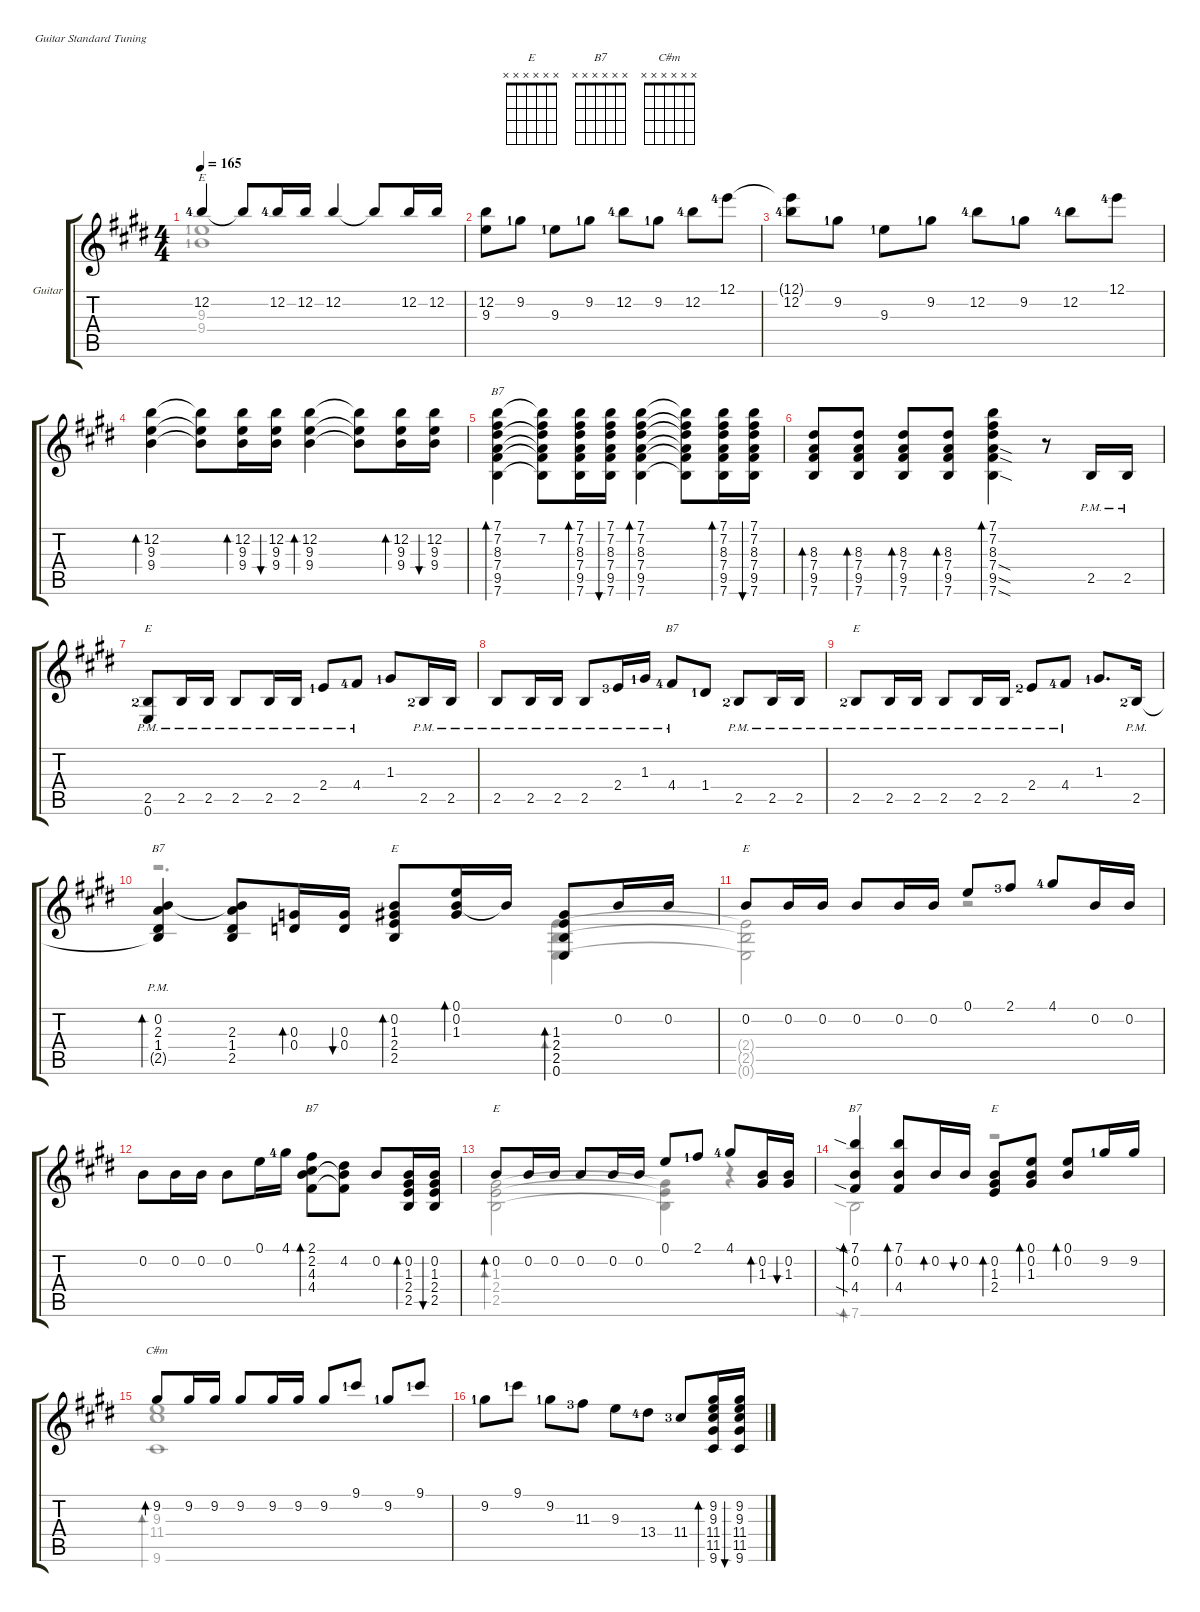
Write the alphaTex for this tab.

\defaultSystemsLayout 4
\hideDynamics
\bracketExtendMode groupsimilarinstruments
\firstSystemTrackNameOrientation horizontal
\otherSystemsTrackNameOrientation horizontal
\track ("Guitar" "Guitar") {instrument acousticguitarsteel}
\staff {score tabs}
\tuning (E4 B3 G3 D3 A2 E2)
\chord ("E" x x x x x x)
\chord ("B7" x x x x x x)
\chord ("C#m" x x x x x x)
\voice
\ts (4 4)
\tempo 165
\clef g2
\scale
1.2169
\ks e
12.2{lf 5 acc forcenatural}.4{ch "E" dy mf instrument acousticguitarsteel} 12.2{t acc forcenatural}.8 12.2{lf 5 acc forcenatural}.16 12.2{acc forcenatural}.16 12.2{acc forcenatural}.4 12.2{t acc forcenatural}.8 12.2{acc forcenatural}.16 12.2{acc forcenatural}.16 |
\scale
0.891551 (9.3{acc forcenatural} 12.2{acc forcenatural}).8 9.2{lf 2 acc #}.8 9.3{lf 2 acc forcenatural}.8 9.2{lf 2 acc #}.8 12.2{lf 5 acc forcenatural}.8 9.2{lf 2 acc #}.8 12.2{lf 5 acc forcenatural}.8 12.1{lf 5 acc forcenatural}.8 |
\scale
0.891551 (12.2{lf 5 acc forcenatural} 12.1{t acc forcenatural}).8 9.2{lf 2 acc #}.8 9.3{lf 2 acc forcenatural}.8 9.2{lf 2 acc #}.8 12.2{lf 5 acc forcenatural}.8 9.2{lf 2 acc #}.8 12.2{lf 5 acc forcenatural}.8 12.1{lf 5 acc forcenatural}.8 |
\scale
1.15637 (12.2{acc forcenatural} 9.3{acc forcenatural} 9.4{acc forcenatural}).4{bd 30} (12.2{t acc forcenatural} 9.4{t acc forcenatural} 9.3{t acc forcenatural}).8 (12.2{acc forcenatural} 9.3{acc forcenatural} 9.4{acc forcenatural}).16{bd 30} (12.2{acc forcenatural} 9.4{acc forcenatural} 9.3{acc forcenatural}).16{bu 30} (12.2{acc forcenatural} 9.3{acc forcenatural} 9.4{acc forcenatural}).4{bd 30} (12.2{t acc forcenatural} 9.4{t acc forcenatural} 9.3{t acc forcenatural}).8 (12.2{acc forcenatural} 9.3{acc forcenatural} 9.4{acc forcenatural}).16{bd 30} (12.2{acc forcenatural} 9.4{acc forcenatural} 9.3{acc forcenatural}).16{bu 30} |
\scale
0.921816 (7.1{acc forcenatural} 7.6{acc forcenatural} 9.5{acc #} 7.4{acc forcenatural} 8.3{acc #} 7.2{acc #}).4{bd 30 ch "B7"} (7.1{t acc forcenatural} 7.2{acc #} 8.3{t acc #} 7.4{t acc forcenatural} 9.5{t acc #} 7.6{t acc forcenatural}).8 (7.1{acc forcenatural} 7.6{acc forcenatural} 9.5{acc #} 7.4{acc forcenatural} 8.3{acc #} 7.2{acc #}).16{bd 30} (7.1{acc forcenatural} 7.2{acc #} 8.3{acc #} 7.4{acc forcenatural} 9.5{acc #} 7.6{acc forcenatural}).16{bu 30} (7.1{acc forcenatural} 7.6{acc forcenatural} 9.5{acc #} 7.4{acc forcenatural} 8.3{acc #} 7.2{acc #}).4{bd 30} (7.1{t acc forcenatural} 7.2{t acc #} 8.3{t acc #} 7.4{t acc forcenatural} 9.5{t acc #} 7.6{t acc forcenatural}).8 (7.1{acc forcenatural} 7.6{acc forcenatural} 9.5{acc #} 7.4{acc forcenatural} 8.3{acc #} 7.2{acc #}).16{bd 30} (7.1{acc forcenatural} 7.2{acc #} 8.3{acc #} 7.4{acc forcenatural} 9.5{acc #} 7.6{acc forcenatural}).16{bu 30} |
\scale
0.921816 (7.6{acc forcenatural} 9.5{acc #} 7.4{acc forcenatural} 8.3{acc #}).8{bd 30} (7.4{acc forcenatural} 9.5{acc #} 7.6{acc forcenatural} 8.3{acc #}).8{bd 30} (7.6{acc forcenatural} 9.5{acc #} 7.4{acc forcenatural} 8.3{acc #}).8{bd 30} (7.4{acc forcenatural} 9.5{acc #} 7.6{acc forcenatural} 8.3{acc #}).8{bd 30} (7.6{sod acc forcenatural} 9.5{sod acc #} 7.4{sod acc forcenatural} 8.3{acc #} 7.2{acc #} 7.1{acc forcenatural}).4{bd 30} r.8 2.5{pm acc forcenatural}.16 2.5{pm acc forcenatural}.16 |
\scale
1.15637 (2.5{pm lf 3 acc forcenatural} 0.6{pm acc forcenatural}).8{ch "E"} 2.5{pm acc forcenatural}.16 2.5{pm acc forcenatural}.16 2.5{pm acc forcenatural}.8 2.5{pm acc forcenatural}.16 2.5{pm acc forcenatural}.16 2.4{pm lf 2 acc forcenatural}.8 4.4{pm lf 5 acc #}.8 1.3{lf 2 acc #}.8 2.5{pm lf 3 acc forcenatural}.16 2.5{pm acc forcenatural}.16 |
\scale
0.921816 2.5{pm acc forcenatural}.8 2.5{pm acc forcenatural}.16 2.5{pm acc forcenatural}.16 2.5{pm acc forcenatural}.8 2.4{pm lf 4 acc forcenatural}.16 1.3{pm lf 2 acc #}.16 4.4{pm lf 5 acc #}.8{ch "B7"} 1.4{lf 2 acc #}.8 2.5{pm lf 3 acc forcenatural}.8 2.5{pm acc forcenatural}.16 2.5{pm acc forcenatural}.16 |
\scale
0.921816 2.5{pm lf 3 acc forcenatural}.8{ch "E"} 2.5{pm acc forcenatural}.16 2.5{pm acc forcenatural}.16 2.5{pm acc forcenatural}.8 2.5{pm acc forcenatural}.16 2.5{pm acc forcenatural}.16 2.4{pm lf 3 acc forcenatural}.8 4.4{pm lf 5 acc #}.8 1.3{lf 2 acc #}.8{d} 2.5{pm lf 3 acc forcenatural}.16 |
\scale
1.15637 (2.5{pm t acc forcenatural} 2.3{acc forcenatural} 0.2{acc forcenatural} 1.4{acc #}).4{bd 30 ch "B7"} (0.2{t acc forcenatural} 2.3{acc forcenatural} 1.4{acc #} 2.5{acc forcenatural}).8 (0.4{acc forcenatural} 0.3{acc forcenatural}).16{bd 30} (0.4{acc forcenatural} 0.3{acc forcenatural}).16{bu 30} (0.2{acc forcenatural} 2.4{acc forcenatural} 2.5{acc forcenatural} 1.3{acc #}).8{bd 30 ch "E"} (0.2{acc forcenatural} 1.3{acc #} 0.1{acc forcenatural}).16{bd 30} 0.2{t acc forcenatural}.16 (2.4{acc forcenatural} 1.3{acc #} 2.5{acc forcenatural} 0.6{acc forcenatural}).8{bd 30} 0.2{acc forcenatural}.16 0.2{acc forcenatural}.16 |
\scale
0.921816 0.2{acc forcenatural}.8{ch "E"} 0.2{acc forcenatural}.16 0.2{acc forcenatural}.16 0.2{acc forcenatural}.8 0.2{acc forcenatural}.16 0.2{acc forcenatural}.16 0.1{acc forcenatural}.8 2.1{lf 4 acc #}.8 4.1{lf 5 acc #}.8 0.2{acc forcenatural}.16 0.2{acc forcenatural}.16 |
\scale
0.921816 0.2{acc forcenatural}.8 0.2{acc forcenatural}.16 0.2{acc forcenatural}.16 0.2{acc forcenatural}.8 0.1{acc forcenatural}.16 4.1{lf 5 acc #}.16 (2.1{acc #} 2.2{acc #} 4.3{acc forcenatural} 4.4{acc #}).8{bd 30 ch "B7"} (4.2{acc #} 4.4{t acc #} 4.3{t acc forcenatural}).8 0.2{acc forcenatural}.8 (0.2{acc forcenatural} 2.5{acc forcenatural} 2.4{acc forcenatural} 1.3{acc #}).16{bd 30} (0.2{acc forcenatural} 2.4{acc forcenatural} 1.3{acc #} 2.5{acc forcenatural}).16{bu 30} |
\scale
1.06215 0.2{acc forcenatural}.8{bd 30 ch "E"} 0.2{acc forcenatural}.16 0.2{acc forcenatural}.16 0.2{acc forcenatural}.8 0.2{acc forcenatural}.16 0.2{acc forcenatural}.16 0.1{acc forcenatural}.8 2.1{lf 2 acc #}.8 4.1{lf 5 acc #}.8 (1.3{acc #} 0.2{acc forcenatural}).16{bd 30} (1.3{acc #} 0.2{acc forcenatural}).16{bu 30} |
\scale
1.0633 (0.2{acc forcenatural} 7.1{sia acc forcenatural} 4.4{sia acc #}).4{bd 30 ch "B7"} (4.4{acc #} 0.2{acc forcenatural} 7.1{acc forcenatural}).8{bd 30} 0.2{acc forcenatural}.16{bd 30} 0.2{acc forcenatural}.16{bu 30} (0.2{acc forcenatural} 1.3{acc #} 2.4{acc forcenatural}).8{bd 30 ch "E"} (0.1{acc forcenatural} 0.2{acc forcenatural} 1.3{acc #}).8{bd 30} (0.1{acc forcenatural} 0.2{acc forcenatural}).8{bd 30} 9.2{lf 2 acc #}.16 9.2{acc #}.16 |
\scale
0.874872 9.2{acc #}.8{bd 30 ch "C#m"} 9.2{acc #}.16 9.2{acc #}.16 9.2{acc #}.8 9.2{acc #}.16 9.2{acc #}.16 9.2{acc #}.8 9.1{lf 2 acc #}.8 9.2{lf 2 acc #}.8 9.1{lf 2 acc #}.8 |
\scale
1.15637 9.2{lf 2 acc #}.8 9.1{lf 2 acc #}.8 9.2{lf 2 acc #}.8 11.3{lf 4 acc #}.8 9.3{acc forcenatural}.8 13.4{lf 5 acc #}.8 11.4{lf 4 acc #}.8 (9.2{acc #} 9.3{acc forcenatural} 11.4{acc #} 11.5{acc #} 9.6{acc #}).16{bd 30} (9.2{acc #} 11.4{acc #} 9.3{acc forcenatural} 11.5{acc #} 9.6{acc #}).16{bu 30}
\voice
\clef g2
\ottava regular
\simile none
\scale
1.2169
\ks e
(9.4{lf 2 acc forcenatural} 9.3{lf 2 acc forcenatural}).1{dy mf} |
\scale
0.891551 |
\scale
0.891551 |
\scale
1.15637 |
\scale
0.921816 |
\scale
0.921816 |
\scale
1.15637 |
\scale
0.921816 |
\scale
0.921816 |
\scale
1.15637 r.2{d bd 0} (0.6{acc forcenatural} 2.5{acc forcenatural} 2.4{acc forcenatural}).4{bd 30} |
\scale
0.921816 (0.6{t acc forcenatural} 2.5{t acc forcenatural} 2.4{t acc forcenatural}).2 r.2 |
\scale
0.921816 |
\scale
1.06215 (2.5{acc forcenatural} 2.4{acc forcenatural} 1.3{acc #}).2{bd 30} (2.5{t acc forcenatural} 2.4{t acc forcenatural} 1.3{t acc #}).4 r.4 |
\scale
1.0633 7.6{sia acc forcenatural}.2{bd 30} r.2{bd 0} |
\scale
0.874872 (9.6{acc #} 11.4{acc #} 9.3{acc forcenatural}).1{bd 30} |
\scale
1.15637
